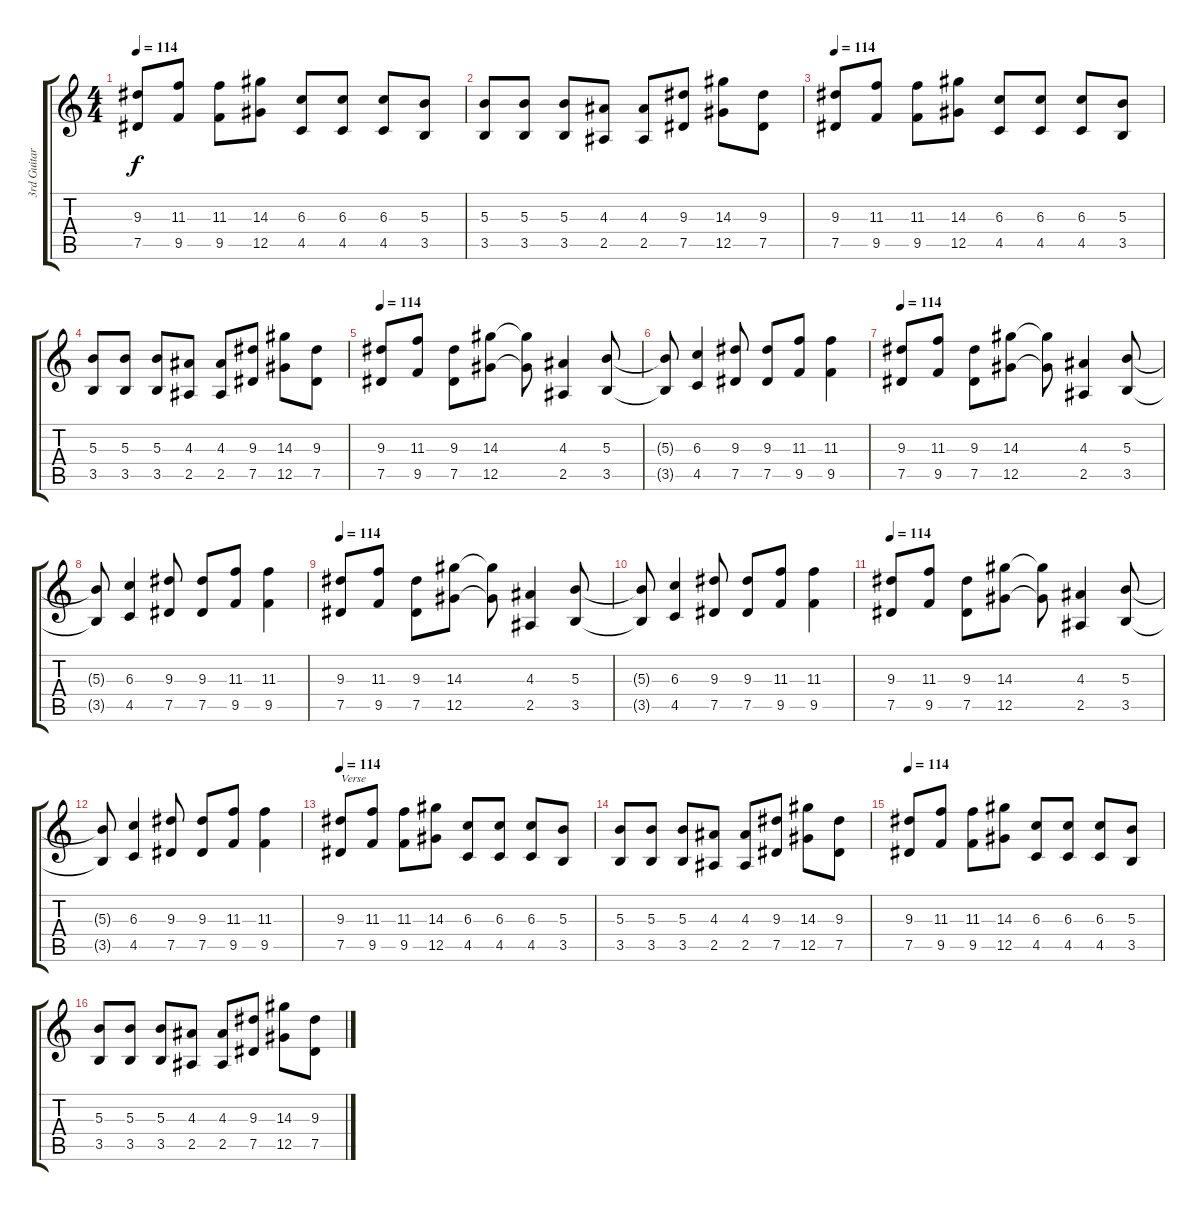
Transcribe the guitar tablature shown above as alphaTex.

\track ("3rd Guitar" "3rd Guitar") {instrument overdrivenguitar}
\staff {score tabs}
\tuning (Eb4 Bb3 Gb3 Db3 Ab2 Eb2) {hide}
\ts (4 4)
\tempo 114
\clef g2
\ks c
(9.3 7.5).8{dy f} (11.3 9.5).8 (11.3 9.5).8 (14.3 12.5).8 (6.3 4.5).8 (6.3 4.5).8 (6.3 4.5).8 (5.3 3.5).8 |
(5.3 3.5).8 (5.3 3.5).8 (5.3 3.5).8 (4.3 2.5).8 (4.3 2.5).8 (9.3 7.5).8 (14.3 12.5).8 (9.3 7.5).8 |
\tempo 114
(9.3 7.5).8 (11.3 9.5).8 (11.3 9.5).8 (14.3 12.5).8 (6.3 4.5).8 (6.3 4.5).8 (6.3 4.5).8 (5.3 3.5).8 |
(5.3 3.5).8 (5.3 3.5).8 (5.3 3.5).8 (4.3 2.5).8 (4.3 2.5).8 (9.3 7.5).8 (14.3 12.5).8 (9.3 7.5).8 |
\tempo 114
(9.3 7.5).8 (11.3 9.5).8 (9.3 7.5).8 (14.3 12.5).8 (14.3{t} 12.5{t}).8 (4.3 2.5).4 (5.3 3.5).8 |
(5.3{t} 3.5{t}).8 (6.3 4.5).4 (9.3 7.5).8 (9.3 7.5).8 (11.3 9.5).8 (11.3 9.5).4 |
\tempo 114
(9.3 7.5).8 (11.3 9.5).8 (9.3 7.5).8 (14.3 12.5).8 (14.3{t} 12.5{t}).8 (4.3 2.5).4 (5.3 3.5).8 |
(5.3{t} 3.5{t}).8 (6.3 4.5).4 (9.3 7.5).8 (9.3 7.5).8 (11.3 9.5).8 (11.3 9.5).4 |
\tempo 114
(9.3 7.5).8 (11.3 9.5).8 (9.3 7.5).8 (14.3 12.5).8 (14.3{t} 12.5{t}).8 (4.3 2.5).4 (5.3 3.5).8 |
(5.3{t} 3.5{t}).8 (6.3 4.5).4 (9.3 7.5).8 (9.3 7.5).8 (11.3 9.5).8 (11.3 9.5).4 |
\tempo 114
(9.3 7.5).8 (11.3 9.5).8 (9.3 7.5).8 (14.3 12.5).8 (14.3{t} 12.5{t}).8 (4.3 2.5).4 (5.3 3.5).8 |
(5.3{t} 3.5{t}).8 (6.3 4.5).4 (9.3 7.5).8 (9.3 7.5).8 (11.3 9.5).8 (11.3 9.5).4 |
\tempo 114
(9.3 7.5).8{txt "Verse"} (11.3 9.5).8 (11.3 9.5).8 (14.3 12.5).8 (6.3 4.5).8 (6.3 4.5).8 (6.3 4.5).8 (5.3 3.5).8 |
(5.3 3.5).8 (5.3 3.5).8 (5.3 3.5).8 (4.3 2.5).8 (4.3 2.5).8 (9.3 7.5).8 (14.3 12.5).8 (9.3 7.5).8 |
\tempo 114
(9.3 7.5).8 (11.3 9.5).8 (11.3 9.5).8 (14.3 12.5).8 (6.3 4.5).8 (6.3 4.5).8 (6.3 4.5).8 (5.3 3.5).8 |
(5.3 3.5).8 (5.3 3.5).8 (5.3 3.5).8 (4.3 2.5).8 (4.3 2.5).8 (9.3 7.5).8 (14.3 12.5).8 (9.3 7.5).8
